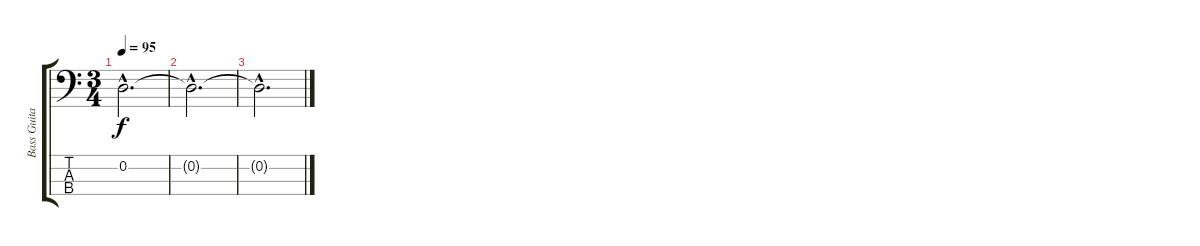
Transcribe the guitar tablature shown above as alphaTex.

\track ("Bass Guitar (Pick)" "Bass Guita") {instrument electricbasspick}
\staff {score tabs}
\tuning (G2 D2 A1 D1) {hide}
\ts (3 4)
\tempo 95
\clef f4
\ks c
0.2{hac t}.2{d dy f volume 8} |
0.2{hac t}.2{d} |
0.2{hac t}.2{d}
